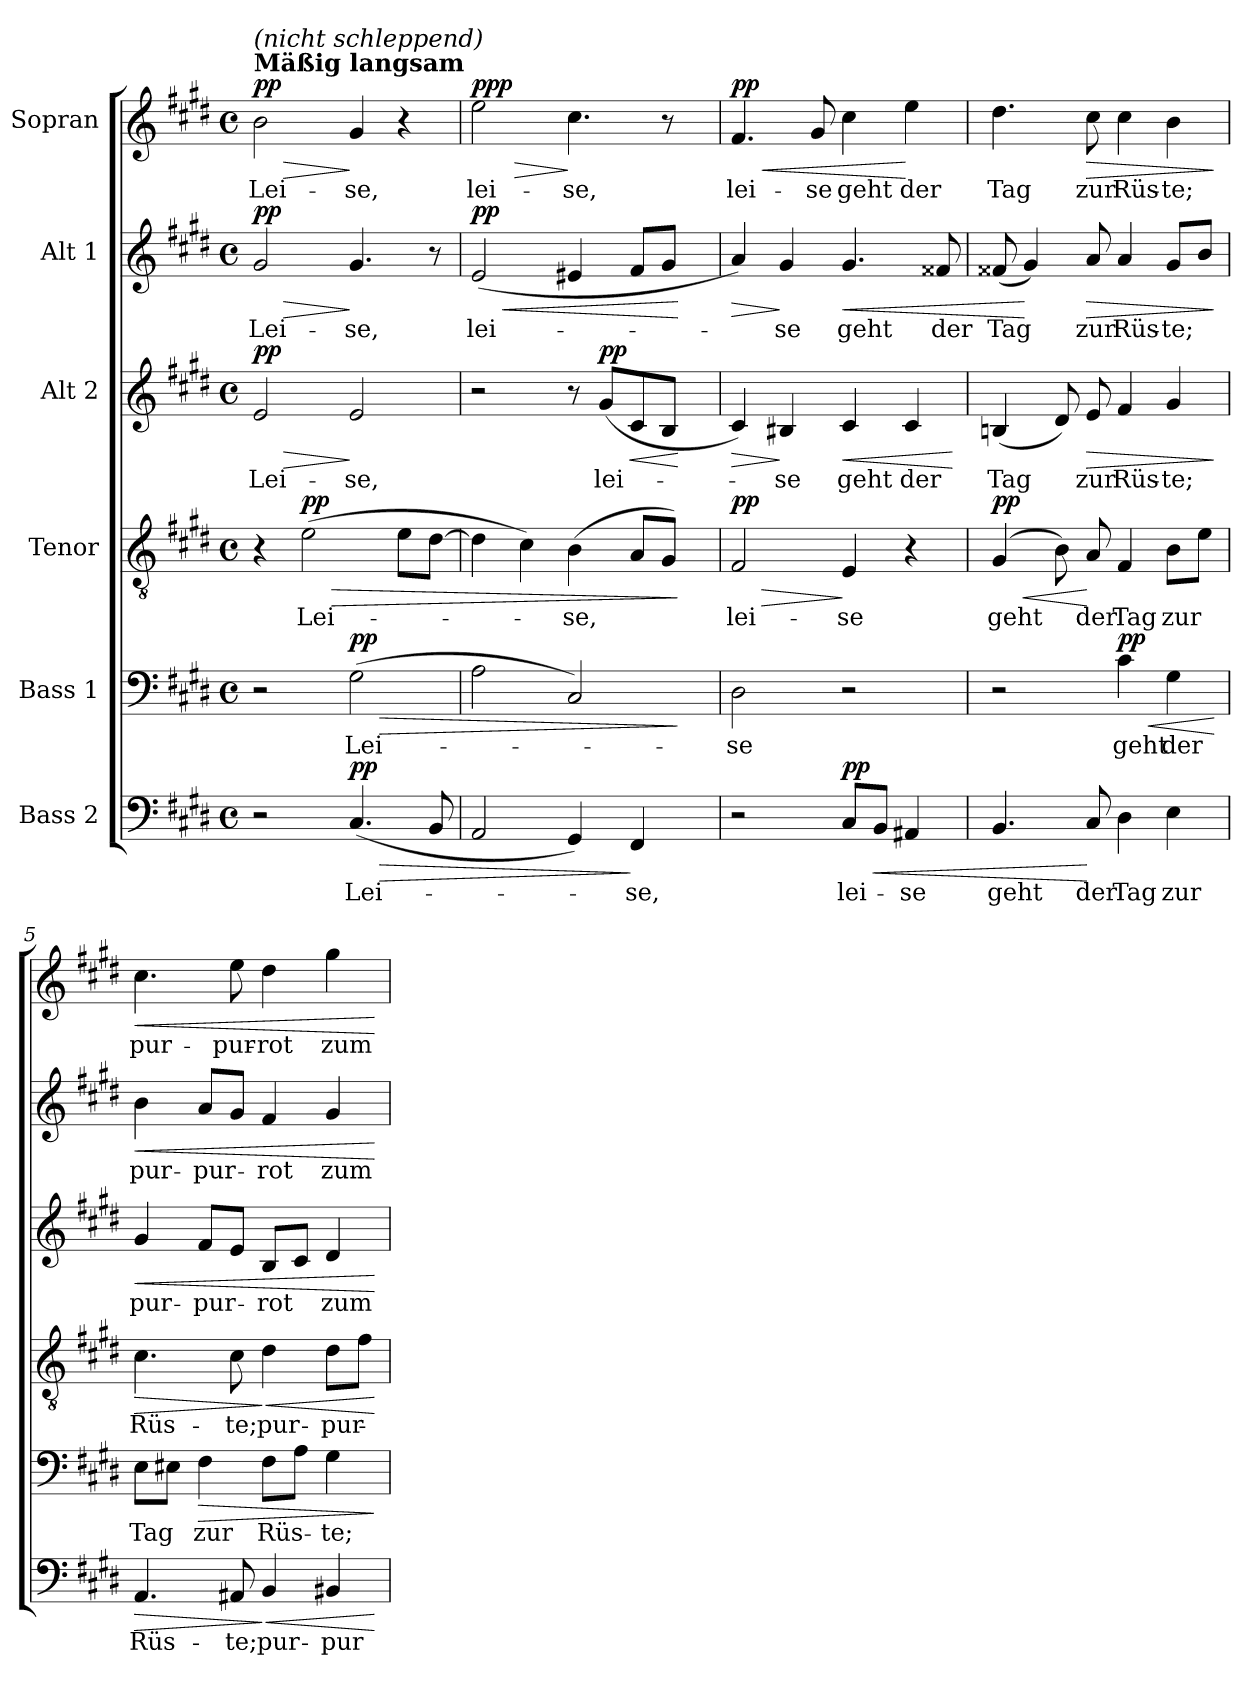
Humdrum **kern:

**kern	**text	**dynam	**kern	**text	**dynam	**kern	**text	**dynam	**kern	**text	**dynam	**kern	**text	**dynam	**kern	**text	**dynam
*part6	*part6	*part6	*part5	*part5	*part5	*part4	*part4	*part4	*part3	*part3	*part3	*part2	*part2	*part2	*part1	*part1	*part1
*staff6	*staff6	*staff6	*staff5	*staff5	*staff5	*staff4	*staff4	*staff4	*staff3	*staff3	*staff3	*staff2	*staff2	*staff2	*staff1	*staff1	*staff1
*I"Bass 2	*	*	*I"Bass 1	*	*	*I"Tenor	*	*	*I"Alt 2	*	*	*I"Alt 1	*	*	*I"Sopran	*	*
*clefF4	*	*	*clefF4	*	*	*clefGv2	*	*	*clefG2	*	*	*clefG2	*	*	*clefG2	*	*
*k[f#c#g#d#]	*	*	*k[f#c#g#d#]	*	*	*k[f#c#g#d#]	*	*	*k[f#c#g#d#]	*	*	*k[f#c#g#d#]	*	*	*k[f#c#g#d#]	*	*
*M4/4	*	*	*M4/4	*	*	*M4/4	*	*	*M4/4	*	*	*M4/4	*	*	*M4/4	*	*
*met(c)	*	*	*met(c)	*	*	*met(c)	*	*	*met(c)	*	*	*met(c)	*	*	*met(c)	*	*
=1	=1	=1	=1	=1	=1	=1	=1	=1	=1	=1	=1	=1	=1	=1	=1	=1	=1
!	!	!	!	!	!	!	!	!	!	!	!	!	!	!	!LO:TX:a:B:t=Mäßig langsam	!	!
!	!	!	!	!	!	!	!	!	!	!	!	!	!	!	!LO:TX:a:i:t=(nicht schleppend)	!	!
!	!	!	!	!	!	!	!	!	!	!LO:LY:b	!LO:HP:b	!	!LO:LY:b	!LO:HP:b	!	!LO:LY:b	!LO:HP:b
!	!	!	!	!	!	!	!	!	!	!	!LO:DY:n=1:a	!	!	!LO:DY:n=1:a	!	!	!LO:DY:n=1:a
2r	.	.	2r	.	.	4r	.	.	2e/	Lei-	> pp	2g#/	Lei-	> pp	2b\	Lei-	> pp
!	!	!	!	!	!	!	!LO:LY:b	!LO:HP:b	!	!	!	!	!	!	!	!	!
!	!	!	!	!	!	!	!	!LO:DY:n=1:a	!	!	!	!	!	!	!	!	!
.	.	.	.	.	.	(2e\	Lei-	> pp	.	.	.	.	.	.	.	.	.
!	!LO:LY:b	!LO:HP:b	!	!LO:LY:b	!LO:HP:b	!	!	!	!	!LO:LY:b	!	!	!LO:LY:b	!	!	!LO:LY:b	!
!	!	!LO:DY:n=1:a	!	!	!LO:DY:n=1:a	!	!	!	!	!	!	!	!	!	!	!	!
(4.C#/	Lei-	> pp	(2G#\	Lei-	> pp	.	.	.	2e/	-se,	]	4.g#/	-se,	]	4g#/	-se,	]
.	.	.	.	.	.	8e\L	.	.	.	.	.	.	.	.	4r	.	.
8BB/	.	.	.	.	.	[8d#\J	.	.	.	.	.	8r	.	.	.	.	.
=2	=2	=2	=2	=2	=2	=2	=2	=2	=2	=2	=2	=2	=2	=2	=2	=2	=2
!	!	!	!	!	!	!	!	!	!	!	!	!	!LO:LY:b	!LO:HP:b	!	!LO:LY:b	!LO:HP:b
!	!	!	!	!	!	!	!	!	!	!	!	!	!	!LO:DY:n=1:a	!	!	!LO:DY:n=1:a
2AA/	.	.	2A\	.	.	4d#\]	.	.	2r	.	.	(2e/	lei-	< pp	2ee\	lei-	> ppp
.	.	.	.	.	.	4c#\)	.	.	.	.	.	.	.	.	.	.	.
!	!	!	!	!	!	!	!LO:LY:b	!	!	!	!	!	!	!	!	!LO:LY:b	!
4GG#/)	.	.	2C#/)	.	.	(4B\	-se,	.	8r	.	.	4e#X/	.	.	4.cc#\	-se,	]
!	!	!	!	!	!	!	!	!	!	!LO:LY:b	!LO:HP:b	!	!	!	!	!	!
!	!	!	!	!	!	!	!	!	!	!	!LO:DY:n=1:a	!	!	!	!	!	!
.	.	.	.	.	.	.	.	.	(8g#/L	lei-	< pp	.	.	.	.	.	.
!	!LO:LY:b	!	!	!	!	!	!	!	!	!	!	!	!	!	!	!	!
4FF#/	-se,	]	.	.	.	8A/L	.	.	8c#/	.	.	8f#/L	.	.	.	.	.
.	.	.	.	.	.	8G#/J)	.	.	8B/J	.	.	8g#/J	.	.	8r	.	.
.	.	.	.	.	]	.	.	]	.	.	[	.	.	[	.	.	.
=3	=3	=3	=3	=3	=3	=3	=3	=3	=3	=3	=3	=3	=3	=3	=3	=3	=3
!	!	!	!	!LO:LY:b	!	!	!LO:LY:b	!LO:HP:b	!	!	!LO:HP:b	!	!	!LO:HP:b	!	!LO:LY:b	!LO:HP:b
!	!	!	!	!	!	!	!	!LO:DY:n=1:a	!	!	!	!	!	!	!	!	!LO:DY:n=1:a
2r	.	.	2D#\	-se	.	2F#/	lei-	> pp	4c#/)	.	>	4a/)	.	>	4.f#/	lei-	< pp
!	!	!	!	!	!	!	!	!	!	!LO:LY:b	!	!	!LO:LY:b	!	!	!	!
.	.	.	.	.	.	.	.	.	4B#X/	-se	]	4g#/	-se	]	.	.	.
!	!	!	!	!	!	!	!	!	!	!	!	!	!	!	!	!LO:LY:b	!
.	.	.	.	.	.	.	.	.	.	.	.	.	.	.	8g#/	-se	.
!	!LO:LY:b	!LO:HP:b	!	!	!	!	!LO:LY:b	!	!	!LO:LY:b	!LO:HP:b	!	!LO:LY:b	!LO:HP:b	!	!LO:LY:b	!
!	!	!LO:DY:n=1:a	!	!	!	!	!	!	!	!	!	!	!	!	!	!	!
8C#/L	lei-	< pp	2r	.	.	4E/	-se	]	4c#/	geht	<	4.g#/	geht	<	4cc#\	geht	.
8BB/J	.	.	.	.	.	.	.	.	.	.	.	.	.	.	.	.	.
!	!LO:LY:b	!	!	!	!	!	!	!	!	!LO:LY:b	!	!	!	!	!	!LO:LY:b	!
4AA#X/	-se	.	.	.	.	4r	.	.	4c#/	der	.	.	.	.	4ee\	der	[
!	!	!	!	!	!	!	!	!	!	!	!	!	!LO:LY:b	!	!	!	!
.	.	.	.	.	.	.	.	.	.	.	.	8f##X/	der	.	.	.	.
.	.	.	.	.	.	.	.	.	.	.	[	.	.	.	.	.	.
=4	=4	=4	=4	=4	=4	=4	=4	=4	=4	=4	=4	=4	=4	=4	=4	=4	=4
!	!LO:LY:b	!	!	!	!	!	!LO:LY:b	!LO:HP:b	!	!LO:LY:b	!	!	!LO:LY:b	!	!	!LO:LY:b	!
!	!	!	!	!	!	!	!	!LO:DY:n=1:a	!	!	!	!	!	!	!	!	!
4.BB/	geht	.	2r	.	.	(4G#/	geht	< pp	(4Bn/	Tag	.	(8f##X/	Tag	.	4.dd#\	Tag	.
.	.	.	.	.	.	.	.	.	.	.	.	4g#/)	.	[	.	.	.
.	.	.	.	.	.	8B\)	.	.	8d#/)	.	.	.	.	.	.	.	.
!	!LO:LY:b	!	!	!	!	!	!LO:LY:b	!	!	!LO:LY:b	!LO:HP:b	!	!LO:LY:b	!LO:HP:b	!	!LO:LY:b	!LO:HP:b
8C#/	der	[	.	.	.	8A/	der	[	8e/	zur	>	8a/	zur	>	8cc#\	zur	>
!	!LO:LY:b	!	!	!LO:LY:b	!LO:HP:b	!	!LO:LY:b	!	!	!LO:LY:b	!	!	!LO:LY:b	!	!	!LO:LY:b	!
!	!	!	!	!	!LO:DY:n=1:a	!	!	!	!	!	!	!	!	!	!	!	!
4D#\	Tag	.	4c#\	geht	< pp	4F#/	Tag	.	4f#/	Rüs-	.	4a/	Rüs-	.	4cc#\	Rüs-	.
!	!LO:LY:b	!	!	!LO:LY:b	!	!	!LO:LY:b	!	!	!LO:LY:b	!	!	!LO:LY:b	!	!	!LO:LY:b	!
4E\	zur	.	4G#\	der	.	8B\L	zur	.	4g#/	-te;	.	8g#/L	-te;	.	4b\	-te;	.
.	.	.	.	.	.	8e\J	.	.	.	.	.	8b/J	.	.	.	.	.
.	.	.	.	.	[	.	.	.	.	.	]	.	.	]	.	.	]
!!LO:LB:g=z
=5	=5	=5	=5	=5	=5	=5	=5	=5	=5	=5	=5	=5	=5	=5	=5	=5	=5
!	!LO:LY:b	!LO:HP:b	!	!LO:LY:b	!	!	!LO:LY:b	!LO:HP:b	!	!LO:LY:b	!LO:HP:b	!	!LO:LY:b	!LO:HP:b	!	!LO:LY:b	!LO:HP:b
4.AA/	Rüs-	>	8E\L	Tag	.	4.c#\	Rüs-	>	4g#/	pur-	<	4b\	pur-	<	4.cc#\	pur-	<
.	.	.	8E#X\J	.	.	.	.	.	.	.	.	.	.	.	.	.	.
!	!	!	!	!LO:LY:b	!LO:HP:b	!	!	!	!	!LO:LY:b	!	!	!LO:LY:b	!	!	!	!
.	.	.	4F#\	zur	>	.	.	.	8f#/L	-pur-	.	8a/L	-pur-	.	.	.	.
!	!LO:LY:b	!	!	!	!	!	!LO:LY:b	!	!	!	!	!	!	!	!	!LO:LY:b	!
8AA#X/	-te;	.	.	.	.	8c#\	-te;	.	8e/J	.	.	8g#/J	.	.	8ee\	-pur-	.
!	!LO:LY:b	!LO:HP:n=1:b	!	!LO:LY:b	!	!	!LO:LY:b	!LO:HP:n=1:b	!	!LO:LY:b	!	!	!LO:LY:b	!	!	!LO:LY:b	!
4BB/	pur-	] <	8F#\L	Rüs-	.	4d#\	pur-	] <	8B/L	-rot	.	4f#/	-rot	.	4dd#\	-rot	.
.	.	.	8A\J	.	.	.	.	.	8c#/J	.	.	.	.	.	.	.	.
!	!LO:LY:b	!	!	!LO:LY:b	!	!	!LO:LY:b	!	!	!LO:LY:b	!	!	!LO:LY:b	!	!	!LO:LY:b	!
4BB#X/	-pur-	.	4G#\	-te;	.	8d#\L	-pur-	.	4d#/	zum	.	4g#/	zum	.	4gg#\	zum	.
.	.	.	.	.	.	8f#\J	.	.	.	.	.	.	.	.	.	.	.
.	.	[	.	.	]	.	.	[	.	.	[	.	.	[	.	.	[
=	=	=	=	=	=	=	=	=	=	=	=	=	=	=	=	=	=
*-	*-	*-	*-	*-	*-	*-	*-	*-	*-	*-	*-	*-	*-	*-	*-	*-	*-
